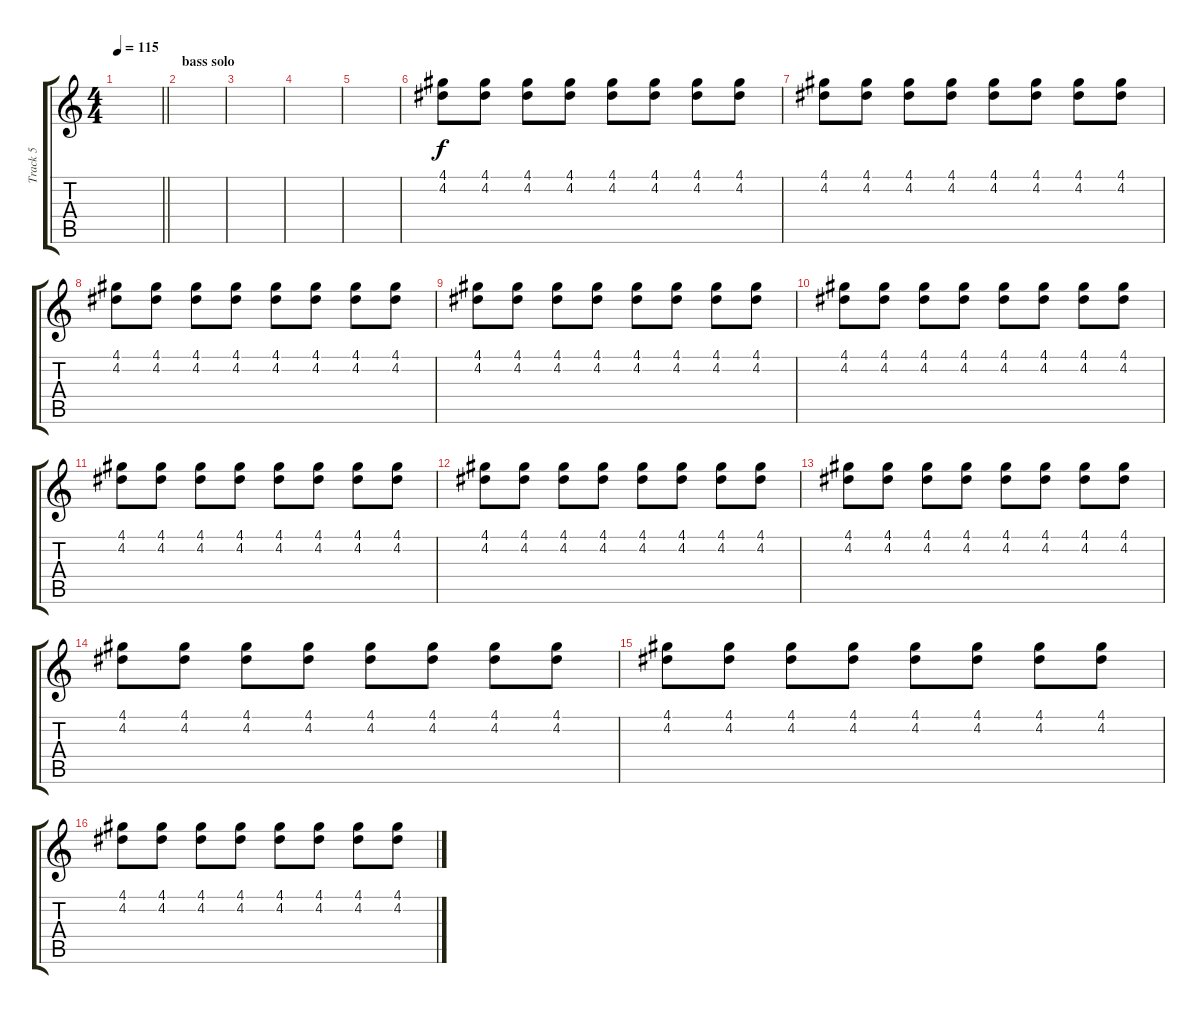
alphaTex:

\track ("Track 5" "Track 5") {instrument distortionguitar}
\staff {score tabs}
\tuning (E4 B3 G3 D3 A2 E2) {hide}
\ts (4 4)
\tempo 115
\clef g2
\barLineRight lightlight
\ks c
|
\section ("" "bass solo")
|
|
|
|
(4.1 4.2).8 (4.1 4.2).8 (4.1 4.2).8 (4.1 4.2).8 (4.1 4.2).8 (4.1 4.2).8 (4.1 4.2).8 (4.1 4.2).8 |
(4.1 4.2).8 (4.1 4.2).8 (4.1 4.2).8 (4.1 4.2).8 (4.1 4.2).8 (4.1 4.2).8 (4.1 4.2).8 (4.1 4.2).8 |
(4.1 4.2).8 (4.1 4.2).8 (4.1 4.2).8 (4.1 4.2).8 (4.1 4.2).8 (4.1 4.2).8 (4.1 4.2).8 (4.1 4.2).8 |
(4.1 4.2).8 (4.1 4.2).8 (4.1 4.2).8 (4.1 4.2).8 (4.1 4.2).8 (4.1 4.2).8 (4.1 4.2).8 (4.1 4.2).8 |
(4.1 4.2).8 (4.1 4.2).8 (4.1 4.2).8 (4.1 4.2).8 (4.1 4.2).8 (4.1 4.2).8 (4.1 4.2).8 (4.1 4.2).8 |
(4.1 4.2).8 (4.1 4.2).8 (4.1 4.2).8 (4.1 4.2).8 (4.1 4.2).8 (4.1 4.2).8 (4.1 4.2).8 (4.1 4.2).8 |
(4.1 4.2).8 (4.1 4.2).8 (4.1 4.2).8 (4.1 4.2).8 (4.1 4.2).8 (4.1 4.2).8 (4.1 4.2).8 (4.1 4.2).8 |
(4.1 4.2).8 (4.1 4.2).8 (4.1 4.2).8 (4.1 4.2).8 (4.1 4.2).8 (4.1 4.2).8 (4.1 4.2).8 (4.1 4.2).8 |
(4.1 4.2).8 (4.1 4.2).8 (4.1 4.2).8 (4.1 4.2).8 (4.1 4.2).8 (4.1 4.2).8 (4.1 4.2).8 (4.1 4.2).8 |
(4.1 4.2).8 (4.1 4.2).8 (4.1 4.2).8 (4.1 4.2).8 (4.1 4.2).8 (4.1 4.2).8 (4.1 4.2).8 (4.1 4.2).8 |
(4.1 4.2).8 (4.1 4.2).8 (4.1 4.2).8 (4.1 4.2).8 (4.1 4.2).8 (4.1 4.2).8 (4.1 4.2).8 (4.1 4.2).8
